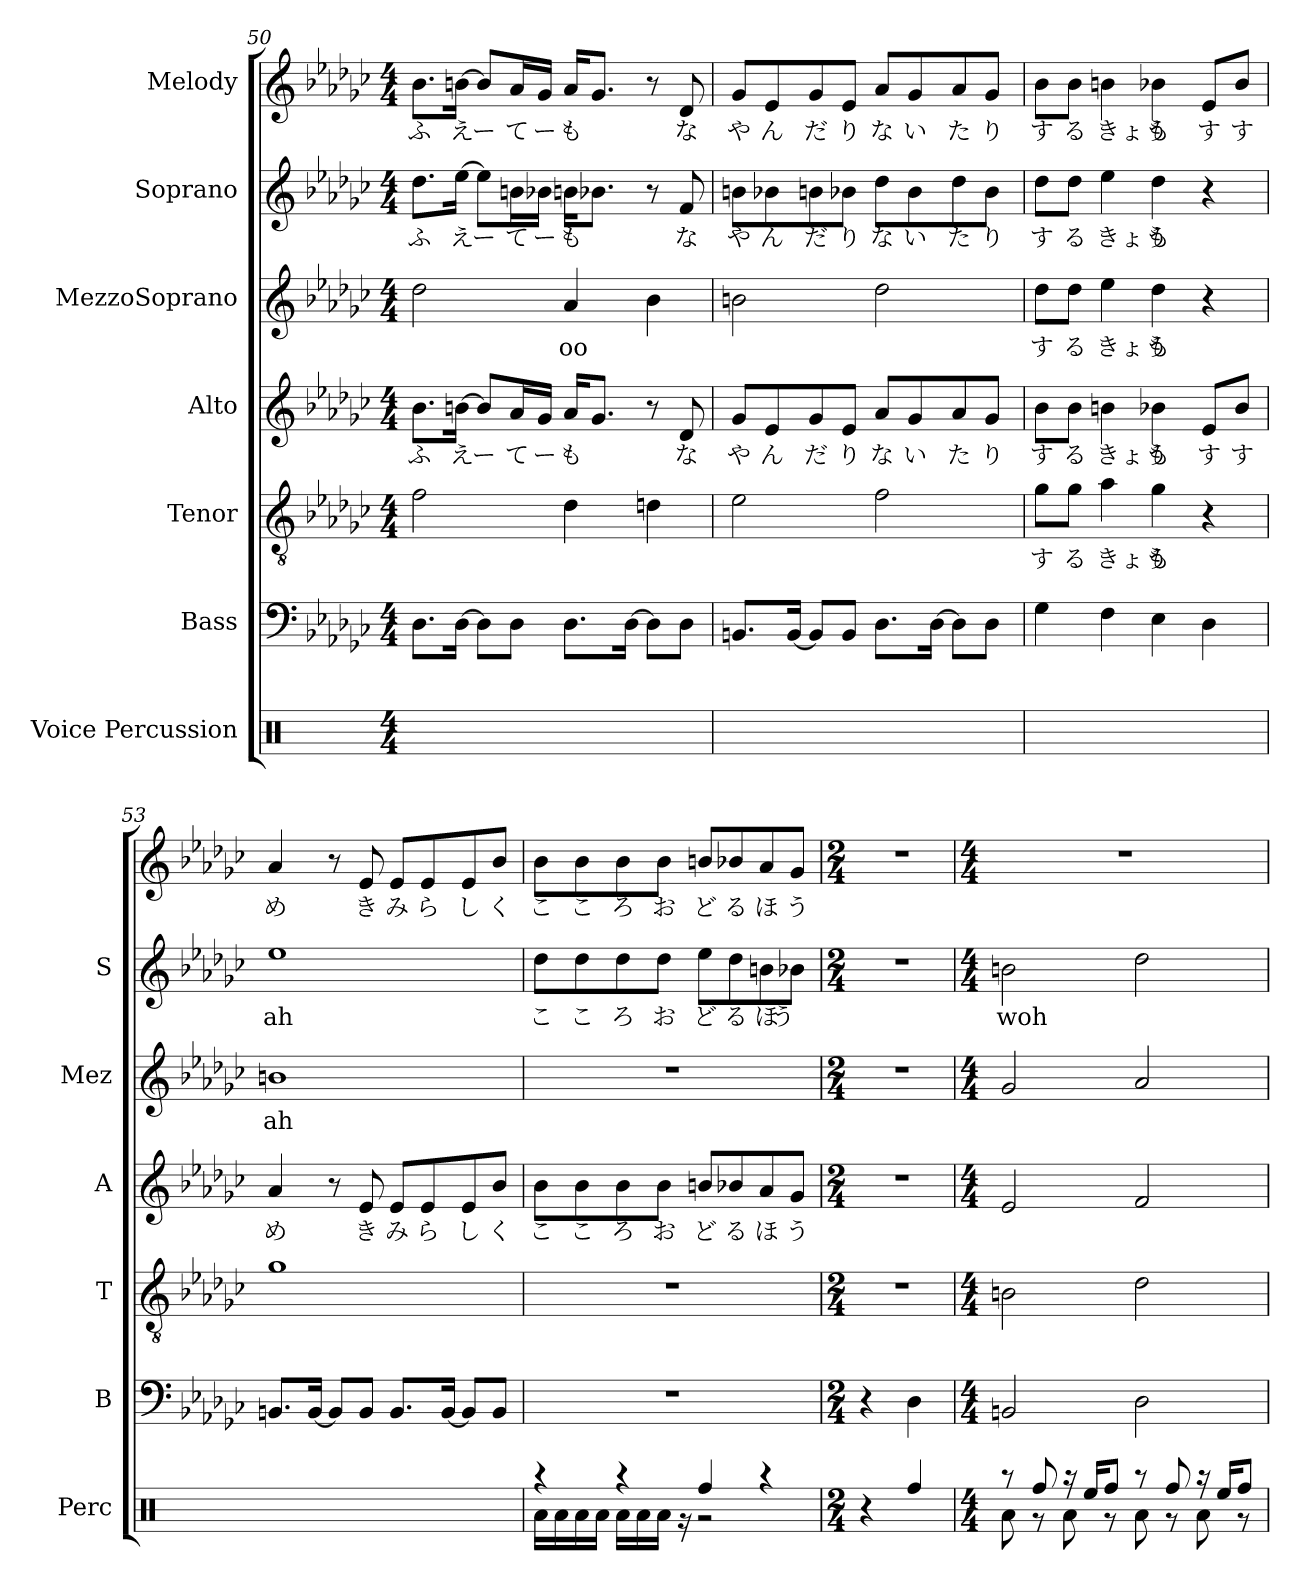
**kern	**kern	**kern	**text	**kern	**text	**kern	**text	**kern	**text	**kern	**text
*part7	*part6	*part5	*part5	*part4	*part4	*part3	*part3	*part2	*part2	*part1	*part1
*staff7	*staff6	*staff5	*staff5	*staff4	*staff4	*staff3	*staff3	*staff2	*staff2	*staff1	*staff1
*I"Voice Percussion	*I"Bass	*I"Tenor	*	*I"Alto	*	*I"MezzoSoprano	*	*I"Soprano	*	*I"Melody	*
*I'Perc	*I'B	*I'T	*	*I'A	*	*I'Mez	*	*I'S	*	*	*
*clefX	*clefF4	*clefGv2	*	*clefG2	*	*clefG2	*	*clefG2	*	*clefG2	*
*k[]	*k[b-e-a-d-g-c-]	*k[b-e-a-d-g-c-]	*	*k[b-e-a-d-g-c-]	*	*k[b-e-a-d-g-c-]	*	*k[b-e-a-d-g-c-]	*	*k[b-e-a-d-g-c-]	*
*M4/4	*M4/4	*M4/4	*	*M4/4	*	*M4/4	*	*M4/4	*	*M4/4	*
=50	=50	=50	=50	=50	=50	=50	=50	=50	=50	=50	=50
1ryy	8.D-L	2f	.	8.b-L	ふ	2dd-	.	8.dd-L	ふ	8.b-L	ふ
.	[16D-Jk	.	.	[16bnJk	え	.	.	[16ee-Jk	え	[16bnJk	え
.	8D-L]	.	.	8bL]	ー	.	.	8ee-L]	ー	8bL]	ー
.	8D-J	.	.	16a-L	て	.	.	16bnL	て	16a-L	て
.	.	.	.	16g-JJ	ー	.	.	16b-XJJ	ー	16g-JJ	ー
.	8.D-L	4d-	.	16a-KL	も	4a-	oo	16bnKL	も	16a-KL	も
.	.	.	.	8.g-J	.	.	.	8.b-XJ	.	8.g-J	.
.	[16D-Jk	.	.	.	.	.	.	.	.	.	.
.	8D-L]	4dn	.	8r	.	4b-	.	8r	.	8r	.
.	8D-J	.	.	8d-	な	.	.	8f	な	8d-	な
=51	=51	=51	=51	=51	=51	=51	=51	=51	=51	=51	=51
1ryy	8.BBnL	2e-	.	8g-L	や	2bn	.	8bnL	や	8g-L	や
.	.	.	.	8e-	ん	.	.	8b-X	ん	8e-	ん
.	[16BBJk	.	.	.	.	.	.	.	.	.	.
.	8BBL]	.	.	8g-	だ	.	.	8bn	だ	8g-	だ
.	8BBJ	.	.	8e-J	り	.	.	8b-XJ	り	8e-J	り
.	8.D-L	2f	.	8a-L	な	2dd-	.	8dd-L	な	8a-L	な
.	.	.	.	8g-	い	.	.	8b-	い	8g-	い
.	[16D-Jk	.	.	.	.	.	.	.	.	.	.
.	8D-L]	.	.	8a-	た	.	.	8dd-	た	8a-	た
.	8D-J	.	.	8g-J	り	.	.	8b-J	り	8g-J	り
=52	=52	=52	=52	=52	=52	=52	=52	=52	=52	=52	=52
1ryy	4G-	8g-L	す	8b-L	す	8dd-L	す	8dd-L	す	8b-L	す
.	.	8g-J	る	8b-J	る	8dd-J	る	8dd-J	る	8b-J	る
.	4F	4a-	きょう	4bn	きょう	4ee-	きょう	4ee-	きょう	4bn	きょう
.	4E-	4g-	も	4b-X	も	4dd-	も	4dd-	も	4b-X	も
.	4D-	4r	.	8e-L	す	4r	.	4r	.	8e-L	す
.	.	.	.	8b-J	す	.	.	.	.	8b-J	す
=53	=53	=53	=53	=53	=53	=53	=53	=53	=53	=53	=53
1ryy	8.BBnL	1g-	.	4a-	め	1bn	ah	1ee-	ah	4a-	め
.	[16BBJk	.	.	.	.	.	.	.	.	.	.
.	8BBL]	.	.	8r	.	.	.	.	.	8r	.
.	8BBJ	.	.	8e-	き	.	.	.	.	8e-	き
.	8.BBL	.	.	8e-L	み	.	.	.	.	8e-L	み
.	.	.	.	8e-	ら	.	.	.	.	8e-	ら
.	[16BBJk	.	.	.	.	.	.	.	.	.	.
.	8BBL]	.	.	8e-	し	.	.	.	.	8e-	し
.	8BBJ	.	.	8b-J	く	.	.	.	.	8b-J	く
=54	=54	=54	=54	=54	=54	=54	=54	=54	=54	=54	=54
*^	*	*	*	*	*	*	*	*	*	*	*
4r	16Ra\LL	1r	1r	.	8b-L	こ	1r	.	8dd-L	こ	8b-L	こ
.	16Ra\	.	.	.	.	.	.	.	.	.	.	.
.	16Ra\	.	.	.	8b-	こ	.	.	8dd-	こ	8b-	こ
.	16Ra\JJ	.	.	.	.	.	.	.	.	.	.	.
4r	16Ra\LL	.	.	.	8b-	ろ	.	.	8dd-	ろ	8b-	ろ
.	16Ra\	.	.	.	.	.	.	.	.	.	.	.
.	16Ra\JJ	.	.	.	8b-J	お	.	.	8dd-J	お	8b-J	お
.	16r	.	.	.	.	.	.	.	.	.	.	.
4Rff/	2r	.	.	.	8bnL	ど	.	.	8ee-L	ど	8bnL	ど
.	.	.	.	.	8b-X	る	.	.	8dd-	る	8b-X	る
4r	.	.	.	.	8a-	ほ	.	.	8bn	ほ	8a-	ほ
.	.	.	.	.	8g-J	う	.	.	8b-XJ	う	8g-J	う
*v	*v	*	*	*	*	*	*	*	*	*	*	*
=55	=55	=55	=55	=55	=55	=55	=55	=55	=55	=55	=55
*M2/4	*M2/4	*M2/4	*	*M2/4	*	*M2/4	*	*M2/4	*	*M2/4	*
4r	4r	2r	.	2r	.	2r	.	2r	.	2r	.
4Rff/	4D-	.	.	.	.	.	.	.	.	.	.
=56	=56	=56	=56	=56	=56	=56	=56	=56	=56	=56	=56
*M4/4	*M4/4	*M4/4	*	*M4/4	*	*M4/4	*	*M4/4	*	*M4/4	*
*^	*	*	*	*	*	*	*	*	*	*	*
8r	8Ra\	2BBn	2Bn	.	2e-	.	2g-	.	2bn	woh	1r	.
8Rff/	8r	.	.	.	.	.	.	.	.	.	.	.
16r	8Ra\	.	.	.	.	.	.	.	.	.	.	.
16Ree/KL	.	.	.	.	.	.	.	.	.	.	.	.
8Rff/J	8r	.	.	.	.	.	.	.	.	.	.	.
8r	8Ra\	2D-	2d-	.	2f	.	2a-	.	2dd-	.	.	.
8Rff/	8r	.	.	.	.	.	.	.	.	.	.	.
16r	8Ra\	.	.	.	.	.	.	.	.	.	.	.
16Ree/KL	.	.	.	.	.	.	.	.	.	.	.	.
8Rff/J	8r	.	.	.	.	.	.	.	.	.	.	.
*v	*v	*	*	*	*	*	*	*	*	*	*	*
=	=	=	=	=	=	=	=	=	=	=	=
*-	*-	*-	*-	*-	*-	*-	*-	*-	*-	*-	*-
